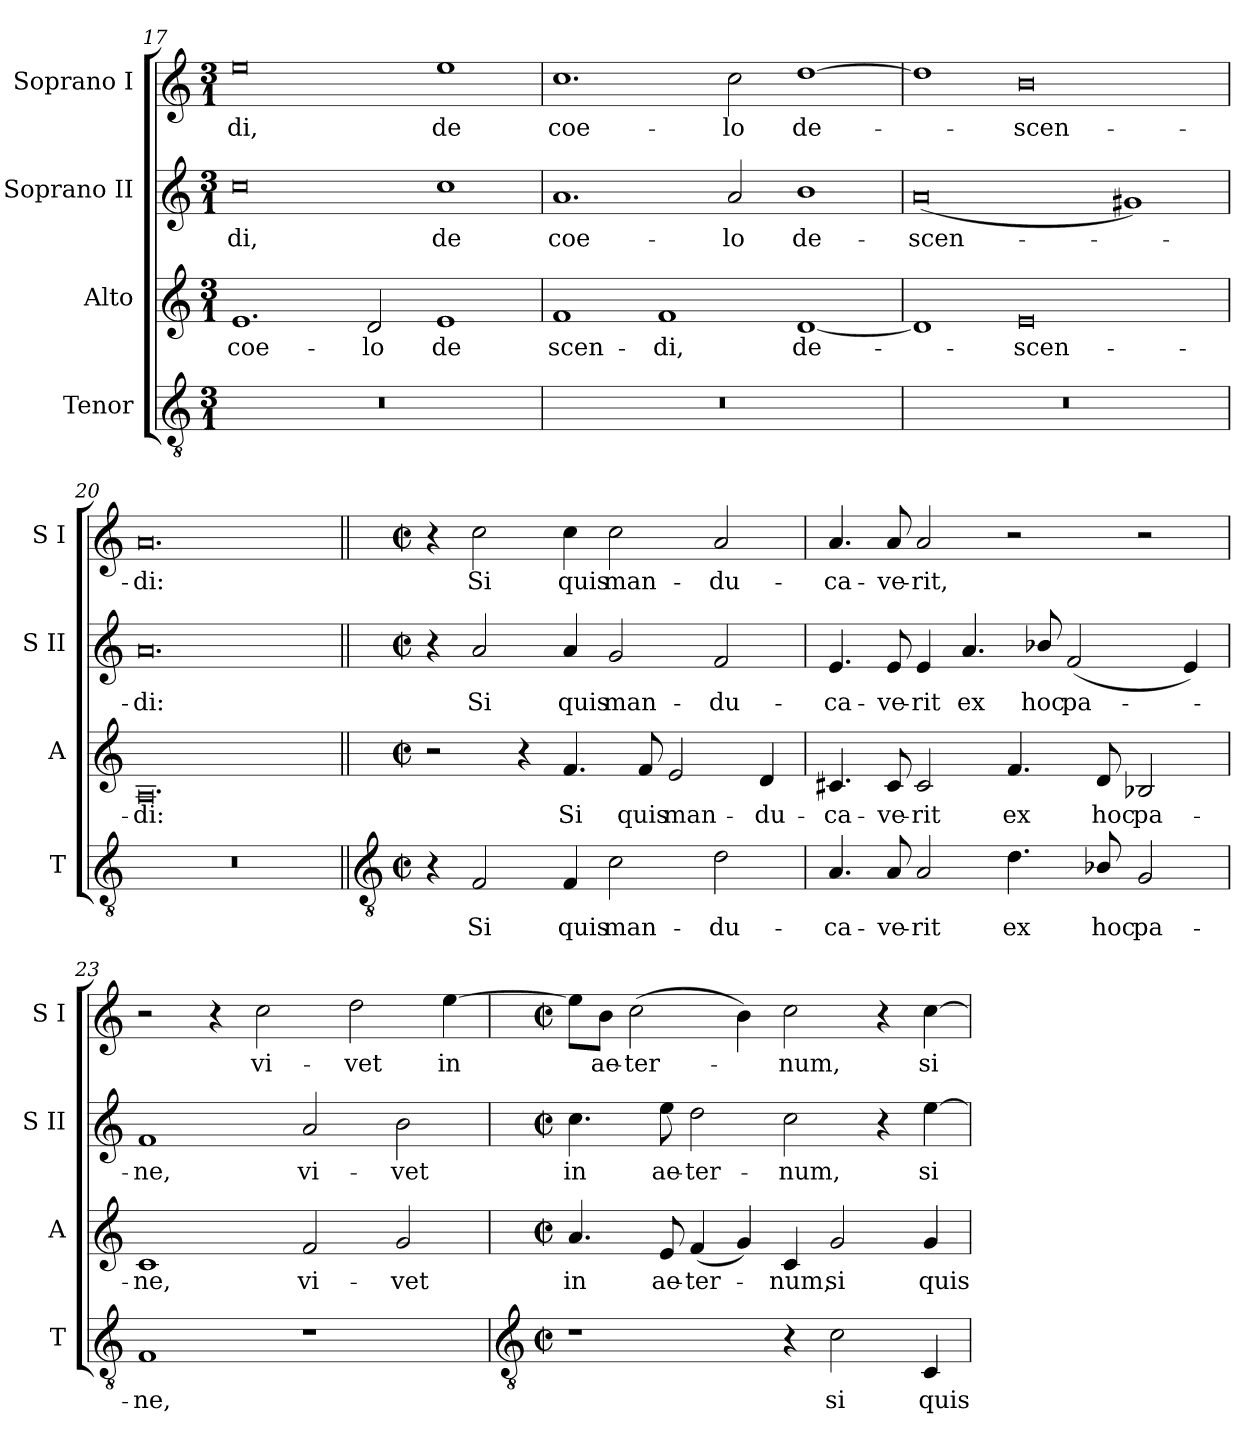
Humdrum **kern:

**kern	**text	**kern	**text	**kern	**text	**kern	**text
*part4	*part4	*part3	*part3	*part2	*part2	*part1	*part1
*staff4	*staff4	*staff3	*staff3	*staff2	*staff2	*staff1	*staff1
*I"Tenor	*	*I"Alto	*	*I"Soprano II	*	*I"Soprano I	*
*I'T	*	*I'A	*	*I'S II	*	*I'S I	*
*clefGv2	*	*clefG2	*	*clefG2	*	*clefG2	*
*k[]	*	*k[]	*	*k[]	*	*k[]	*
*C:	*	*C:	*	*C:	*	*C:	*
*M3/1	*	*M3/1	*	*M3/1	*	*M3/1	*
=17	=17	=17	=17	=17	=17	=17	=17
!LO:N:vis=0	!	!	!LO:LY:b	!	!LO:LY:b	!	!LO:LY:b
0.r	.	1.e	coe-	0cc	-di,	0ee	-di,
!	!	!	!LO:LY:b	!	!	!	!
.	.	2d	-lo	.	.	.	.
!	!	!	!LO:LY:b	!	!LO:LY:b	!	!LO:LY:b
.	.	1e	de	1cc	de	1ee	de
=18	=18	=18	=18	=18	=18	=18	=18
!LO:N:vis=0	!	!	!LO:LY:b	!	!LO:LY:b	!	!LO:LY:b
0.r	.	1f	scen-	1.a	coe-	1.cc	coe-
!	!	!	!LO:LY:b	!	!	!	!
.	.	1f	-di,	.	.	.	.
!	!	!	!	!	!LO:LY:b	!	!LO:LY:b
.	.	.	.	2a	-lo	2cc	-lo
!	!	!	!LO:LY:b	!	!LO:LY:b	!	!LO:LY:b
.	.	[1d	de-	1b	de-	[1dd	de-
=19	=19	=19	=19	=19	=19	=19	=19
!LO:N:vis=0	!	!	!	!	!LO:LY:b	!	!
0.r	.	1d]	.	(<0a	-scen-	1dd]	.
!	!	!	!LO:LY:b	!	!	!	!LO:LY:b
.	.	0e	scen-	.	.	0b	scen-
.	.	.	.	1g#X)	.	.	.
=20	=20	=20	=20	=20	=20	=20	=20
!LO:N:vis=0	!	!	!LO:LY:b	!	!LO:LY:b	!	!LO:LY:b
0.r	.	0.A	-di:	0.a	di:	0.a	-di:
!!LO:LB:g=z
=21||	=21||	=21||	=21||	=21||	=21||	=21||	=21||
*clefGv2	*	*	*	*	*	*	*
*M4/2	*	*M4/2	*	*M4/2	*	*M4/2	*
*met(c|)	*	*met(c|)	*	*met(c|)	*	*met(c|)	*
4r	.	2r	.	4r	.	4r	.
!	!LO:LY:b	!	!	!	!LO:LY:b	!	!LO:LY:b
2F	Si	.	.	2a	Si	2cc	Si
.	.	4r	.	.	.	.	.
!	!LO:LY:b	!	!LO:LY:b	!	!LO:LY:b	!	!LO:LY:b
4F	quis	4.f	Si	4a	quis	4cc	quis
!	!LO:LY:b	!	!	!	!LO:LY:b	!	!LO:LY:b
2c	man-	.	.	2g	man-	2cc	man-
!	!	!	!LO:LY:b	!	!	!	!
.	.	8f	quis	.	.	.	.
!	!	!	!LO:LY:b	!	!	!	!
.	.	2e	man-	.	.	.	.
!	!LO:LY:b	!	!	!	!LO:LY:b	!	!LO:LY:b
2d	-du-	.	.	2f	-du-	2a	-du-
!	!	!	!LO:LY:b	!	!	!	!
.	.	4d	-du-	.	.	.	.
=22	=22	=22	=22	=22	=22	=22	=22
!	!LO:LY:b	!	!LO:LY:b	!	!LO:LY:b	!	!LO:LY:b
4.A	-ca-	4.c#X	-ca-	4.e	-ca-	4.a	-ca-
!	!LO:LY:b	!	!LO:LY:b	!	!LO:LY:b	!	!LO:LY:b
8A	-ve-	8c#	-ve-	8e	-ve-	8a	-ve-
!	!LO:LY:b	!	!LO:LY:b	!	!LO:LY:b	!	!LO:LY:b
2A	-rit	2c#	-rit	4e	-rit	2a	-rit,
!	!	!	!	!	!LO:LY:b	!	!
.	.	.	.	4.a	ex	.	.
!	!LO:LY:b	!	!LO:LY:b	!	!	!	!
4.d	ex	4.f	ex	.	.	2r	.
!	!	!	!	!	!LO:LY:b	!	!
.	.	.	.	8b-X/	hoc	.	.
!	!	!	!	!	!LO:LY:b	!	!
.	.	.	.	(<2f	pa-	.	.
!	!LO:LY:b	!	!LO:LY:b	!	!	!	!
8B-X/	hoc	8d	hoc	.	.	.	.
!	!LO:LY:b	!	!LO:LY:b	!	!	!	!
2G	pa-	2B-X	pa-	.	.	2r	.
.	.	.	.	4e)	.	.	.
=23	=23	=23	=23	=23	=23	=23	=23
!	!LO:LY:b	!	!LO:LY:b	!	!LO:LY:b	!	!
1F	-ne,	1c	-ne,	1f	ne,	2r	.
.	.	.	.	.	.	4r	.
!	!	!	!	!	!	!	!LO:LY:b
.	.	.	.	.	.	2cc	vi-
!	!	!	!LO:LY:b	!	!LO:LY:b	!	!
1r	.	2f	vi-	2a	vi-	.	.
!	!	!	!	!	!	!	!LO:LY:b
.	.	.	.	.	.	2dd	-vet
!	!	!	!LO:LY:b	!	!LO:LY:b	!	!
.	.	2g	-vet	2b	-vet	.	.
!	!	!	!	!	!	!	!LO:LY:b
.	.	.	.	.	.	[4ee	in
!!LO:LB:g=z
=24	=24	=24	=24	=24	=24	=24	=24
*clefGv2	*	*	*	*	*	*	*
*M4/2	*	*M4/2	*	*M4/2	*	*M4/2	*
*met(c|)	*	*met(c|)	*	*met(c|)	*	*met(c|)	*
!	!	!	!LO:LY:b	!	!LO:LY:b	!	!
1r	.	4.a	in	4.cc	in	8ee\L]	.
!	!	!	!	!	!	!	!LO:LY:b
.	.	.	.	.	.	8b\J	ae-
!	!	!	!	!	!	!	!LO:LY:b
.	.	.	.	.	.	(>2cc	-ter-
!	!	!	!LO:LY:b	!	!LO:LY:b	!	!
.	.	8e	ae-	8ee	ae-	.	.
!	!	!	!LO:LY:b	!	!LO:LY:b	!	!
.	.	(<4f	-ter-	2dd	-ter-	.	.
.	.	4g)	.	.	.	4b)	.
!	!	!	!LO:LY:b	!	!LO:LY:b	!	!LO:LY:b
4r	.	4c	num,	2cc	-num,	2cc	num,
!	!LO:LY:b	!	!LO:LY:b	!	!	!	!
2c	si	2g	si	.	.	.	.
.	.	.	.	4r	.	4r	.
!	!LO:LY:b	!	!LO:LY:b	!	!LO:LY:b	!	!LO:LY:b
4C	quis	4g	quis	[4ee	si	[4cc	si
=	=	=	=	=	=	=	=
*-	*-	*-	*-	*-	*-	*-	*-
